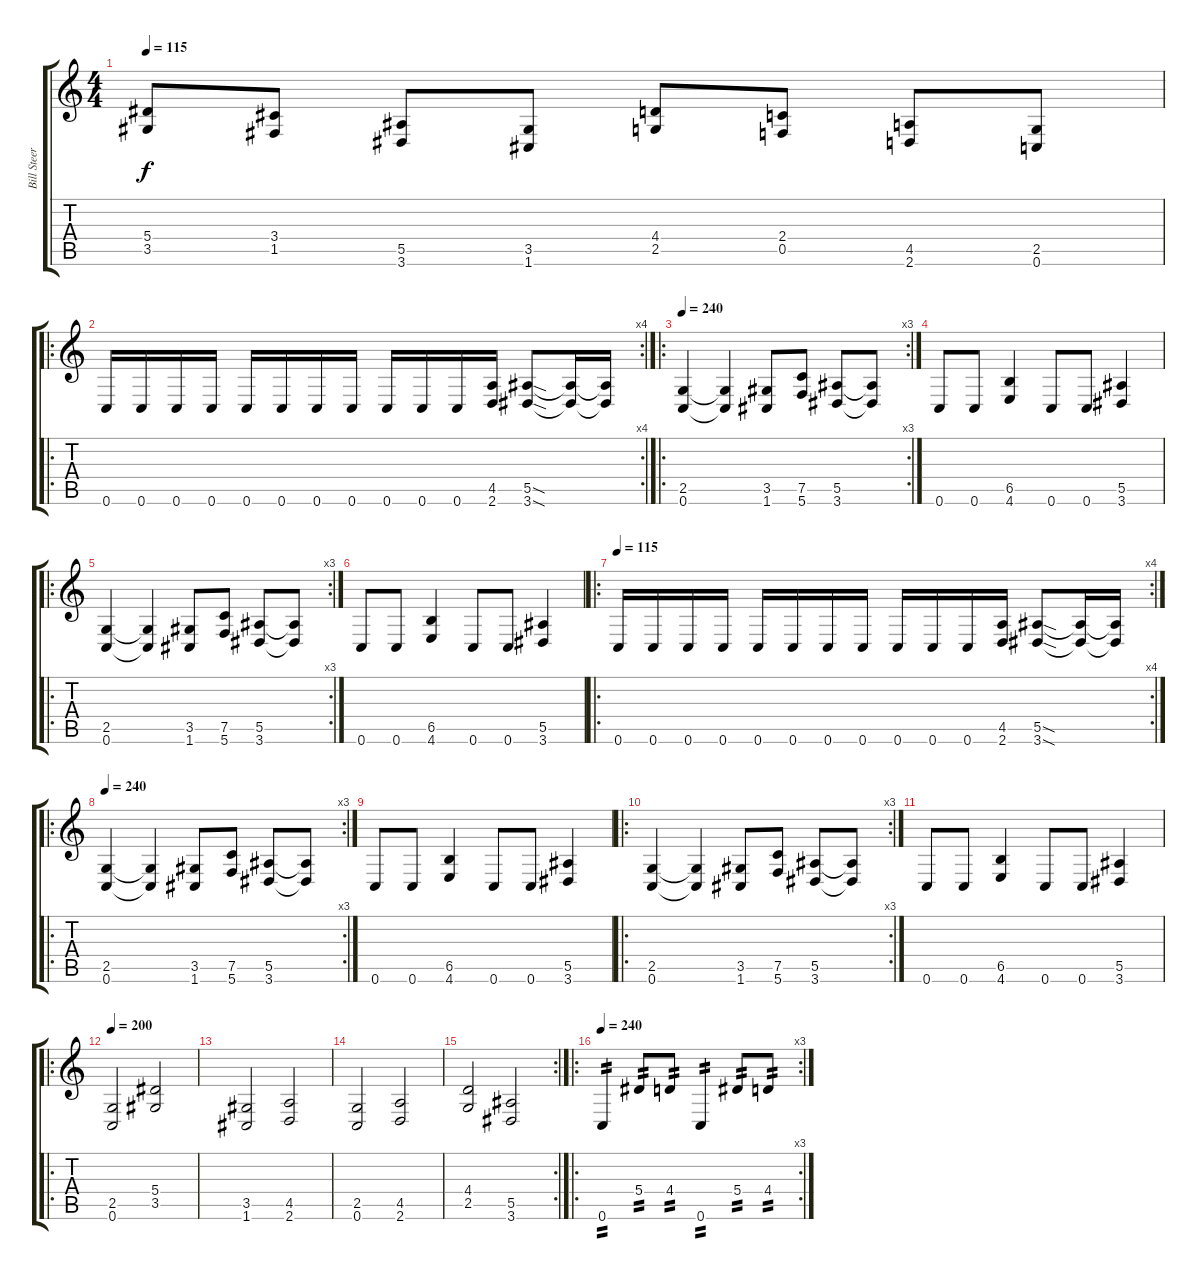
\track ("Bill Steer" "Bill Steer") {instrument overdrivenguitar}
\staff {score tabs}
\tuning (C4 G3 Eb3 Bb2 F2 C2) {hide}
\ts (4 4)
\tempo 115
\clef g2
\ks c
(5.4 3.5).8{dy f instrument overdrivenguitar} (3.4 1.5).8 (5.5 3.6).8 (3.5 1.6).8 (4.4 2.5).8 (2.4 0.5).8 (4.5 2.6).8 (2.5 0.6).8 |
\ro
\rc 4
0.6.16 0.6.16 0.6.16 0.6.16 0.6.16 0.6.16 0.6.16 0.6.16 0.6.16 0.6.16 0.6.16 (4.5 2.6).16 (5.5{sod} 3.6{sod}).8 (5.5{t} 3.6{t}).16 (5.5{t} 3.6{t}).16 |
\ro
\rc 3
\tempo 240
(2.5 0.6).4 (2.5{t} 0.6{t}).4 (3.5 1.6).8 (7.5 5.6).8 (5.5 3.6).8 (5.5{t} 3.6{t}).8 |
0.6.8 0.6.8 (6.5 4.6).4 0.6.8 0.6.8 (5.5 3.6).4 |
\ro
\rc 3
(2.5 0.6).4 (2.5{t} 0.6{t}).4 (3.5 1.6).8 (7.5 5.6).8 (5.5 3.6).8 (5.5{t} 3.6{t}).8 |
0.6.8 0.6.8 (6.5 4.6).4 0.6.8 0.6.8 (5.5 3.6).4 |
\ro
\rc 4
\tempo 115
0.6.16 0.6.16 0.6.16 0.6.16 0.6.16 0.6.16 0.6.16 0.6.16 0.6.16 0.6.16 0.6.16 (4.5 2.6).16 (5.5{sod} 3.6{sod}).8 (5.5{t} 3.6{t}).16 (5.5{t} 3.6{t}).16 |
\ro
\rc 3
\tempo 240
(2.5 0.6).4 (2.5{t} 0.6{t}).4 (3.5 1.6).8 (7.5 5.6).8 (5.5 3.6).8 (5.5{t} 3.6{t}).8 |
0.6.8 0.6.8 (6.5 4.6).4 0.6.8 0.6.8 (5.5 3.6).4 |
\ro
\rc 3
(2.5 0.6).4 (2.5{t} 0.6{t}).4 (3.5 1.6).8 (7.5 5.6).8 (5.5 3.6).8 (5.5{t} 3.6{t}).8 |
0.6.8 0.6.8 (6.5 4.6).4 0.6.8 0.6.8 (5.5 3.6).4 |
\ro
\tempo 200
(2.5 0.6).2 (5.4 3.5).2 |
(3.5 1.6).2 (4.5 2.6).2 |
(2.5 0.6).2 (4.5 2.6).2 |
\rc 2
(4.4 2.5).2 (5.5 3.6).2 |
\ro
\rc 3
\tempo 240
0.6.4{tp 2} 5.4.8{tp 2} 4.4.8{tp 2} 0.6.4{tp 2} 5.4.8{tp 2} 4.4.8{tp 2}
